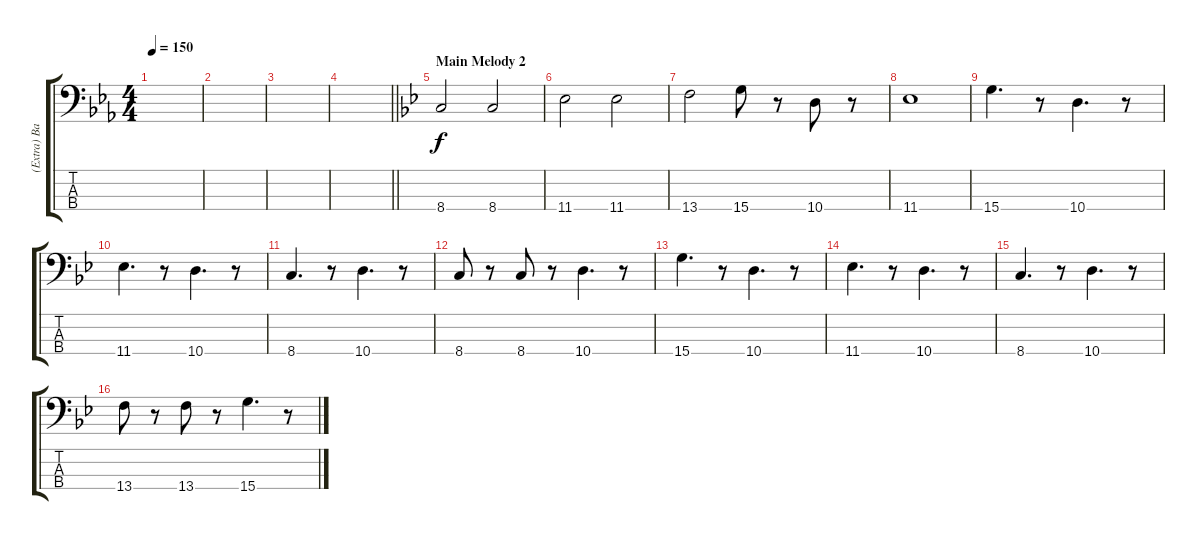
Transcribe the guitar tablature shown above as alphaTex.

\track ("(Extra) Bass" "(Extra) Ba") {instrument electricbassfinger}
\staff {score tabs}
\tuning (G2 D2 A1 E1) {hide}
\ts (4 4)
\tempo 150
\clef f4
\ks cminor
|
|
|
\barLineRight lightlight
|
\section ("" "Main Melody 2")
\ks gminor
8.4.2 8.4.2 |
11.4.2 11.4.2 |
13.4.2 15.4.8 r.8 10.4.8 r.8 |
11.4.1 |
15.4.4{d} r.8 10.4.4{d} r.8 |
11.4.4{d} r.8 10.4.4{d} r.8 |
8.4.4{d} r.8 10.4.4{d} r.8 |
8.4.8 r.8 8.4.8 r.8 10.4.4{d} r.8 |
15.4.4{d} r.8 10.4.4{d} r.8 |
11.4.4{d} r.8 10.4.4{d} r.8 |
8.4.4{d} r.8 10.4.4{d} r.8 |
13.4.8 r.8 13.4.8 r.8 15.4.4{d} r.8
